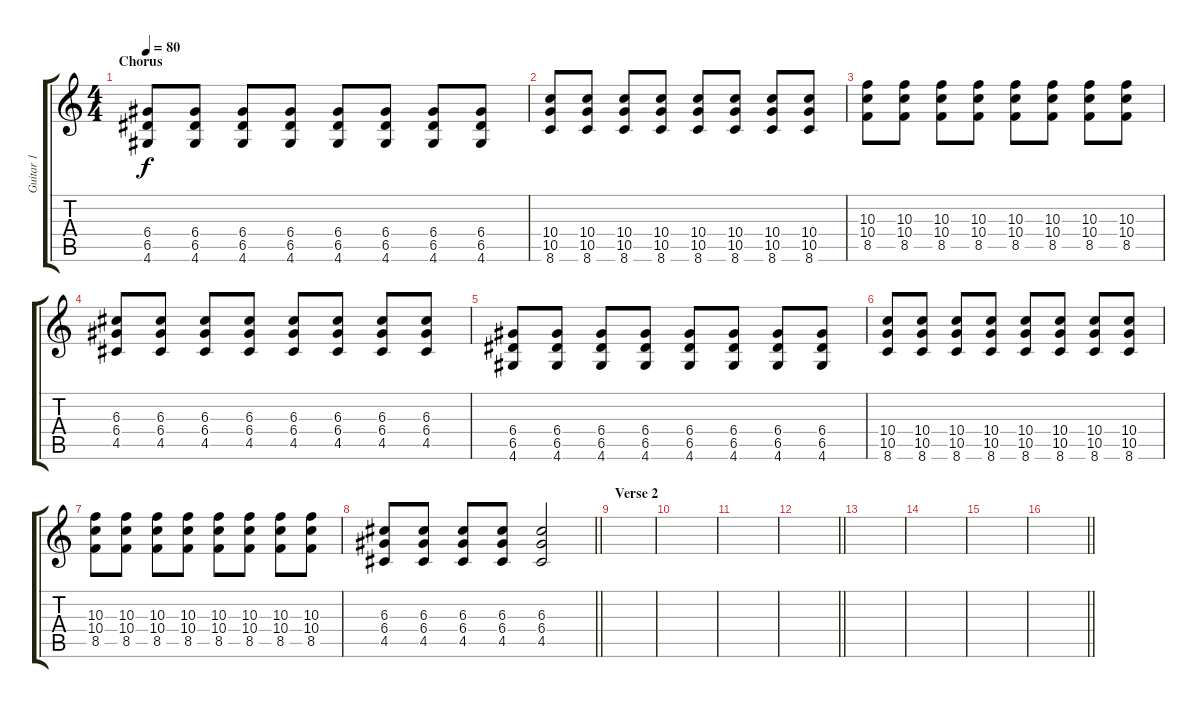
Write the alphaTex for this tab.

\track ("Guitar 1" "Guitar 1") {instrument overdrivenguitar}
\staff {score tabs}
\tuning (E4 B3 G3 D3 A2 E2) {hide}
\ts (4 4)
\section ("" "Chorus")
\tempo 80
\clef g2
\ks c
(6.4 6.5 4.6).8{dy f} (6.4 6.5 4.6).8 (6.4 6.5 4.6).8 (6.4 6.5 4.6).8 (6.4 6.5 4.6).8 (6.4 6.5 4.6).8 (6.4 6.5 4.6).8 (6.4 6.5 4.6).8 |
(10.4 10.5 8.6).8 (10.4 10.5 8.6).8 (10.4 10.5 8.6).8 (10.4 10.5 8.6).8 (10.4 10.5 8.6).8 (10.4 10.5 8.6).8 (10.4 10.5 8.6).8 (10.4 10.5 8.6).8 |
(10.3 10.4 8.5).8 (10.3 10.4 8.5).8 (10.3 10.4 8.5).8 (10.3 10.4 8.5).8 (10.3 10.4 8.5).8 (10.3 10.4 8.5).8 (10.3 10.4 8.5).8 (10.3 10.4 8.5).8 |
(6.3 6.4 4.5).8 (6.3 6.4 4.5).8 (6.3 6.4 4.5).8 (6.3 6.4 4.5).8 (6.3 6.4 4.5).8 (6.3 6.4 4.5).8 (6.3 6.4 4.5).8 (6.3 6.4 4.5).8 |
(6.4 6.5 4.6).8 (6.4 6.5 4.6).8 (6.4 6.5 4.6).8 (6.4 6.5 4.6).8 (6.4 6.5 4.6).8 (6.4 6.5 4.6).8 (6.4 6.5 4.6).8 (6.4 6.5 4.6).8 |
(10.4 10.5 8.6).8 (10.4 10.5 8.6).8 (10.4 10.5 8.6).8 (10.4 10.5 8.6).8 (10.4 10.5 8.6).8 (10.4 10.5 8.6).8 (10.4 10.5 8.6).8 (10.4 10.5 8.6).8 |
(10.3 10.4 8.5).8 (10.3 10.4 8.5).8 (10.3 10.4 8.5).8 (10.3 10.4 8.5).8 (10.3 10.4 8.5).8 (10.3 10.4 8.5).8 (10.3 10.4 8.5).8 (10.3 10.4 8.5).8 |
\barLineRight lightlight
(6.3 6.4 4.5).8 (6.3 6.4 4.5).8 (6.3 6.4 4.5).8 (6.3 6.4 4.5).8 (6.3 6.4 4.5).2 |
\section ("" "Verse 2")
|
|
|
\barLineRight lightlight
|
|
|
|
\barLineRight lightlight
